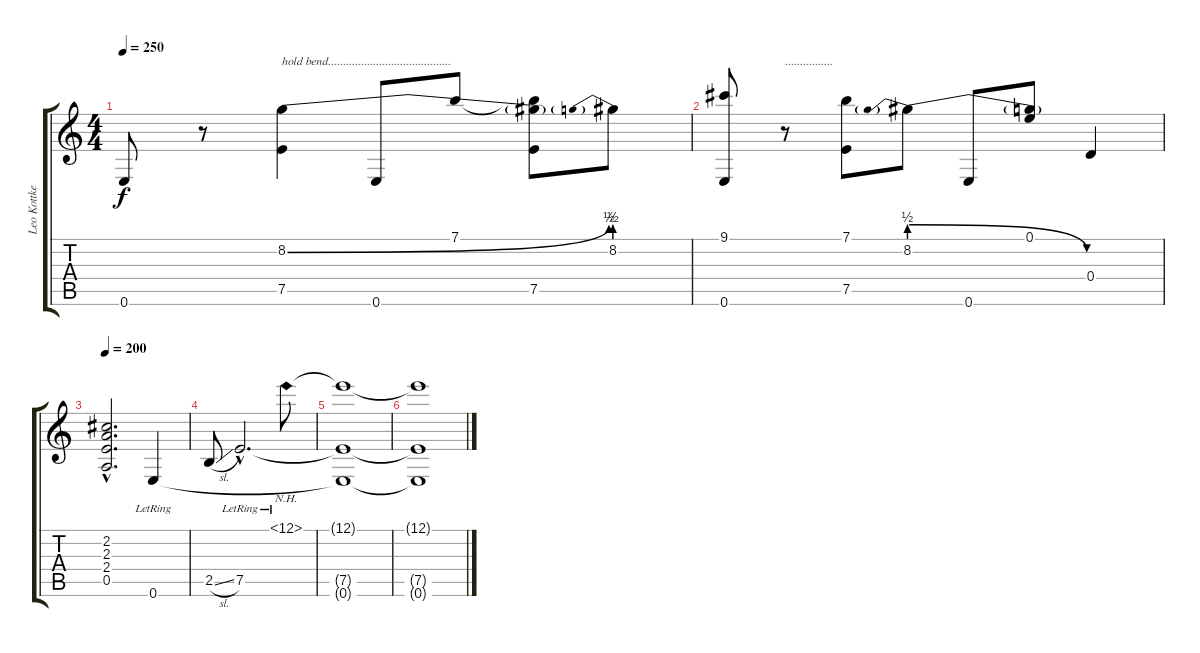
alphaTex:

\track ("Leo Kottke" "Leo Kottke") {instrument acousticguitarsteel}
\staff {score tabs}
\tuning (E4 B3 G3 D3 A2 E2) {hide}
\ts (4 4)
\tempo 250
\clef g2
\ks c
0.6.8{dy f} r.8 (8.2{be (bend 0 0 60 2)} 7.5).4{txt "hold bend........................................."} 0.6.8 7.1.8 (7.1{t} 8.2{t} 7.5).8 8.2{be (prebend 0 2 60 2)}.8 |
(9.1 0.6).8 r.8{txt "................"} (7.1 7.5).8 8.2{be (prebendrelease 0 2 60 0)}.8 0.6.8 (0.1 8.2{t}).8 0.4.4 |
\tempo 200
(2.2{hac} 2.3{hac} 2.4{hac} 0.5{hac}).2{d} 0.6{lr}.4 |
2.5{sl}.8 7.5{hac lr}.2{d} 12.1{nh lr}.8 |
(12.1{t} 7.5{t} 0.6{t}).1 |
(12.1{t} 7.5{t} 0.6{t}).1
